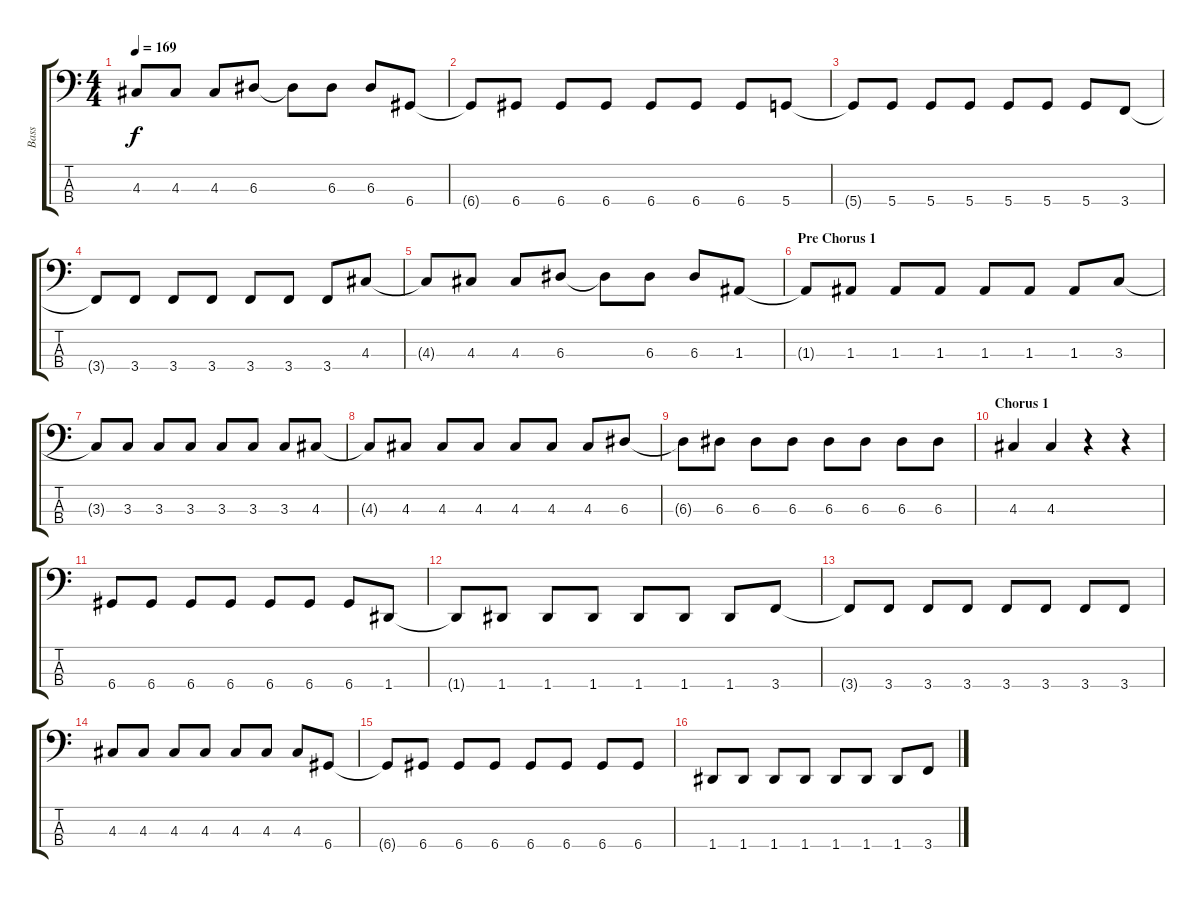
\track ("Bass" "Bass") {instrument electricbassfinger}
\staff {score tabs}
\tuning (G2 D2 A1 D1) {hide}
\ts (4 4)
\tempo 169
\clef f4
\ks c
4.3{t}.8{dy f} 4.3.8 4.3.8 6.3.8 6.3{t}.8 6.3.8 6.3.8 6.4.8 |
6.4{t}.8 6.4.8 6.4.8 6.4.8 6.4.8 6.4.8 6.4.8 5.4.8 |
5.4{t}.8 5.4.8 5.4.8 5.4.8 5.4.8 5.4.8 5.4.8 3.4.8 |
3.4{t}.8 3.4.8 3.4.8 3.4.8 3.4.8 3.4.8 3.4.8 4.3.8 |
4.3{t}.8 4.3.8 4.3.8 6.3.8 6.3{t}.8 6.3.8 6.3.8 1.3.8 |
\section ("" "Pre Chorus 1")
1.3{t}.8 1.3.8 1.3.8 1.3.8 1.3.8 1.3.8 1.3.8 3.3.8 |
3.3{t}.8 3.3.8 3.3.8 3.3.8 3.3.8 3.3.8 3.3.8 4.3.8 |
4.3{t}.8 4.3.8 4.3.8 4.3.8 4.3.8 4.3.8 4.3.8 6.3.8 |
6.3{t}.8 6.3.8 6.3.8 6.3.8 6.3.8 6.3.8 6.3.8 6.3.8 |
\section ("" "Chorus 1")
4.3.4 4.3.4 r.4 r.4 |
6.4.8 6.4.8 6.4.8 6.4.8 6.4.8 6.4.8 6.4.8 1.4.8 |
1.4{t}.8 1.4.8 1.4.8 1.4.8 1.4.8 1.4.8 1.4.8 3.4.8 |
3.4{t}.8 3.4.8 3.4.8 3.4.8 3.4.8 3.4.8 3.4.8 3.4.8 |
4.3.8 4.3.8 4.3.8 4.3.8 4.3.8 4.3.8 4.3.8 6.4.8 |
6.4{t}.8 6.4.8 6.4.8 6.4.8 6.4.8 6.4.8 6.4.8 6.4.8 |
1.4.8 1.4.8 1.4.8 1.4.8 1.4.8 1.4.8 1.4.8 3.4.8
